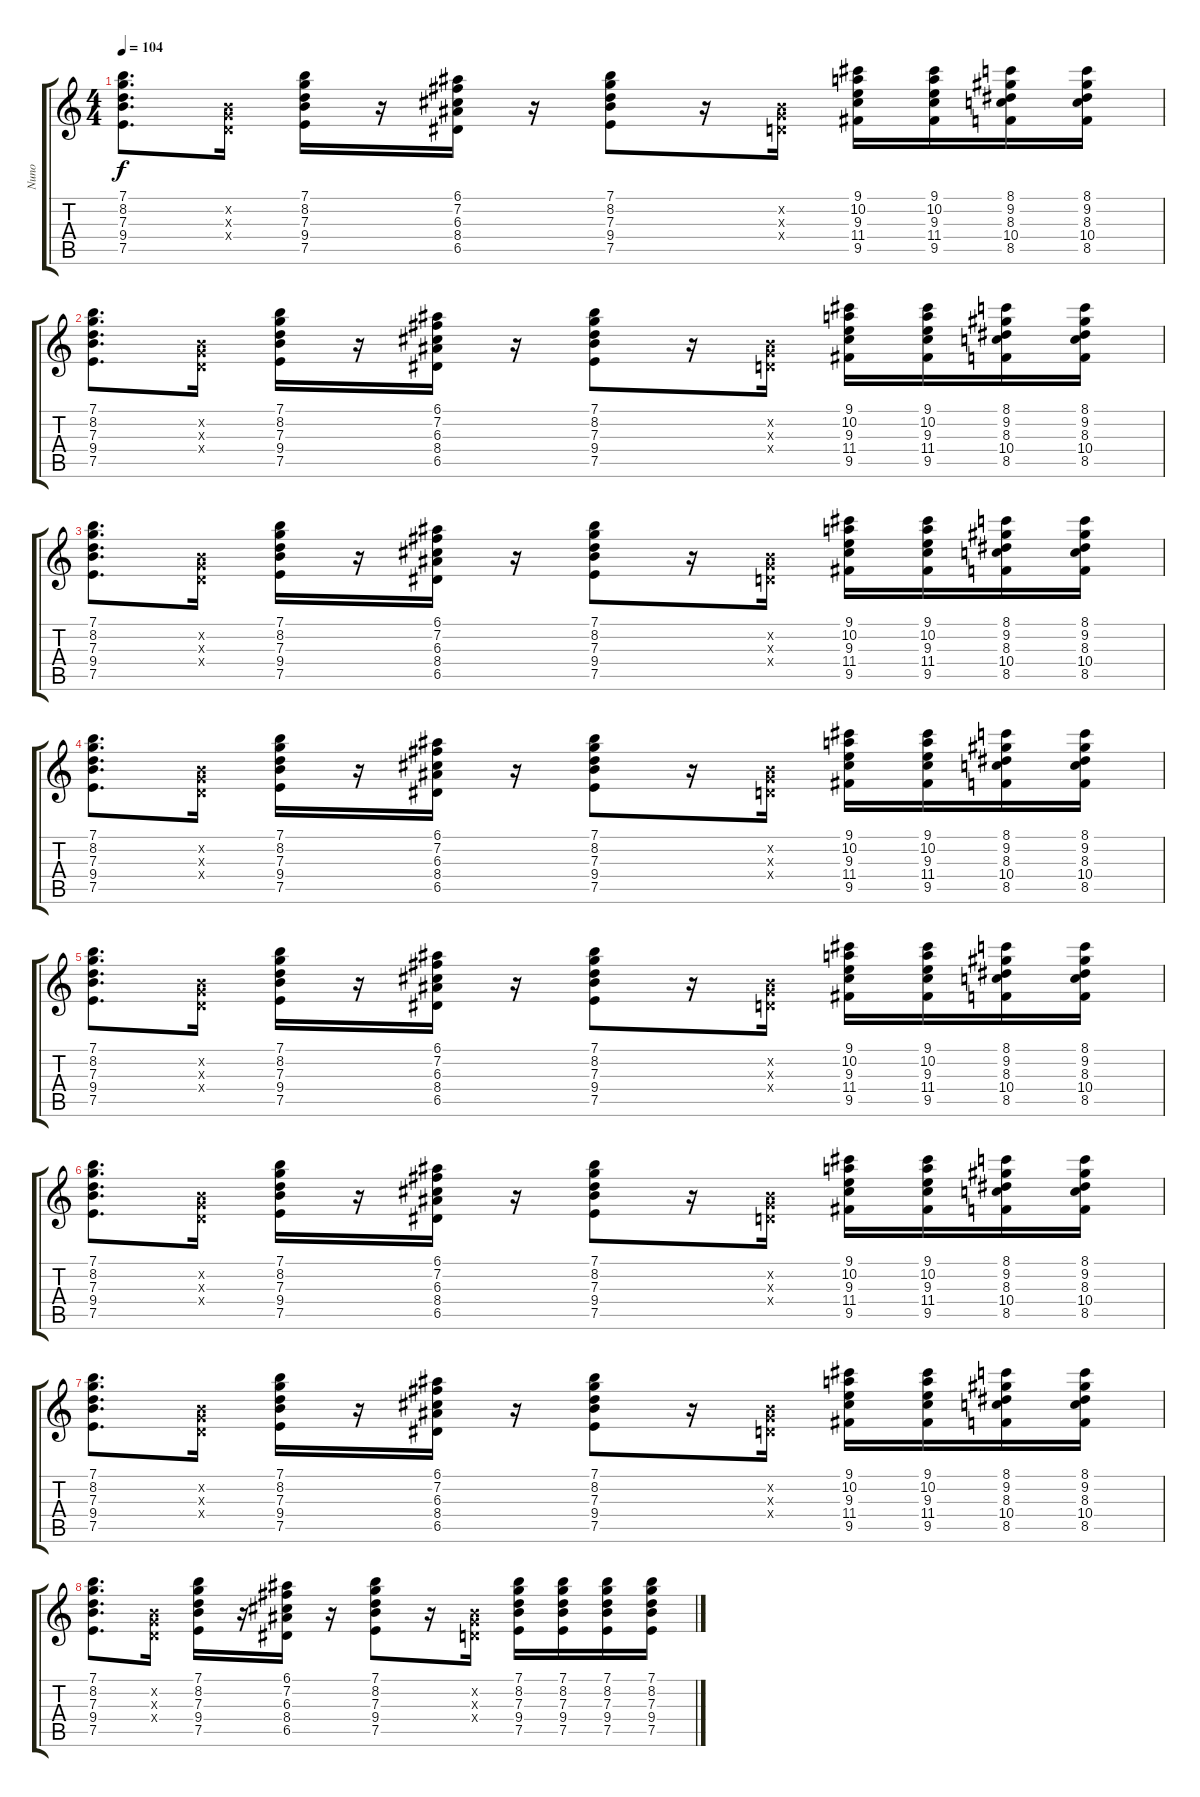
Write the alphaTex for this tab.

\track ("Nuno" "Nuno") {instrument distortionguitar}
\staff {score tabs}
\tuning (E4 B3 G3 D3 A2 E2) {hide}
\ts (4 4)
\tempo 104
\clef g2
\ks c
(7.1 8.2 7.3 9.4 7.5).8{d dy f} (0.2{x} 0.3{x} 0.4{x}).16 (7.1 8.2 7.3 9.4 7.5).16 r.16 (6.1 7.2 6.3 8.4 6.5).16 r.16 (7.1 8.2 7.3 9.4 7.5).8 r.16 (0.2{x} 0.3{x} 0.4{x}).16 (9.1 10.2 9.3 11.4 9.5).16 (9.1 10.2 9.3 11.4 9.5).16 (8.1 9.2 8.3 10.4 8.5).16 (8.1 9.2 8.3 10.4 8.5).16 |
(7.1 8.2 7.3 9.4 7.5).8{d} (0.2{x} 0.3{x} 0.4{x}).16 (7.1 8.2 7.3 9.4 7.5).16 r.16 (6.1 7.2 6.3 8.4 6.5).16 r.16 (7.1 8.2 7.3 9.4 7.5).8 r.16 (0.2{x} 0.3{x} 0.4{x}).16 (9.1 10.2 9.3 11.4 9.5).16 (9.1 10.2 9.3 11.4 9.5).16 (8.1 9.2 8.3 10.4 8.5).16 (8.1 9.2 8.3 10.4 8.5).16 |
(7.1 8.2 7.3 9.4 7.5).8{d} (0.2{x} 0.3{x} 0.4{x}).16 (7.1 8.2 7.3 9.4 7.5).16 r.16 (6.1 7.2 6.3 8.4 6.5).16 r.16 (7.1 8.2 7.3 9.4 7.5).8 r.16 (0.2{x} 0.3{x} 0.4{x}).16 (9.1 10.2 9.3 11.4 9.5).16 (9.1 10.2 9.3 11.4 9.5).16 (8.1 9.2 8.3 10.4 8.5).16 (8.1 9.2 8.3 10.4 8.5).16 |
(7.1 8.2 7.3 9.4 7.5).8{d} (0.2{x} 0.3{x} 0.4{x}).16 (7.1 8.2 7.3 9.4 7.5).16 r.16 (6.1 7.2 6.3 8.4 6.5).16 r.16 (7.1 8.2 7.3 9.4 7.5).8 r.16 (0.2{x} 0.3{x} 0.4{x}).16 (9.1 10.2 9.3 11.4 9.5).16 (9.1 10.2 9.3 11.4 9.5).16 (8.1 9.2 8.3 10.4 8.5).16 (8.1 9.2 8.3 10.4 8.5).16 |
(7.1 8.2 7.3 9.4 7.5).8{d} (0.2{x} 0.3{x} 0.4{x}).16 (7.1 8.2 7.3 9.4 7.5).16 r.16 (6.1 7.2 6.3 8.4 6.5).16 r.16 (7.1 8.2 7.3 9.4 7.5).8 r.16 (0.2{x} 0.3{x} 0.4{x}).16 (9.1 10.2 9.3 11.4 9.5).16 (9.1 10.2 9.3 11.4 9.5).16 (8.1 9.2 8.3 10.4 8.5).16 (8.1 9.2 8.3 10.4 8.5).16 |
(7.1 8.2 7.3 9.4 7.5).8{d} (0.2{x} 0.3{x} 0.4{x}).16 (7.1 8.2 7.3 9.4 7.5).16 r.16 (6.1 7.2 6.3 8.4 6.5).16 r.16 (7.1 8.2 7.3 9.4 7.5).8 r.16 (0.2{x} 0.3{x} 0.4{x}).16 (9.1 10.2 9.3 11.4 9.5).16 (9.1 10.2 9.3 11.4 9.5).16 (8.1 9.2 8.3 10.4 8.5).16 (8.1 9.2 8.3 10.4 8.5).16 |
(7.1 8.2 7.3 9.4 7.5).8{d} (0.2{x} 0.3{x} 0.4{x}).16 (7.1 8.2 7.3 9.4 7.5).16 r.16 (6.1 7.2 6.3 8.4 6.5).16 r.16 (7.1 8.2 7.3 9.4 7.5).8 r.16 (0.2{x} 0.3{x} 0.4{x}).16 (9.1 10.2 9.3 11.4 9.5).16 (9.1 10.2 9.3 11.4 9.5).16 (8.1 9.2 8.3 10.4 8.5).16 (8.1 9.2 8.3 10.4 8.5).16 |
(7.1 8.2 7.3 9.4 7.5).8{d} (0.2{x} 0.3{x} 0.4{x}).16 (7.1 8.2 7.3 9.4 7.5).16 r.16 (6.1 7.2 6.3 8.4 6.5).16 r.16 (7.1 8.2 7.3 9.4 7.5).8 r.16 (0.2{x} 0.3{x} 0.4{x}).16 (7.1 8.2 7.3 9.4 7.5).16 (7.1 8.2 7.3 9.4 7.5).16 (7.1 8.2 7.3 9.4 7.5).16 (7.1 8.2 7.3 9.4 7.5).16
